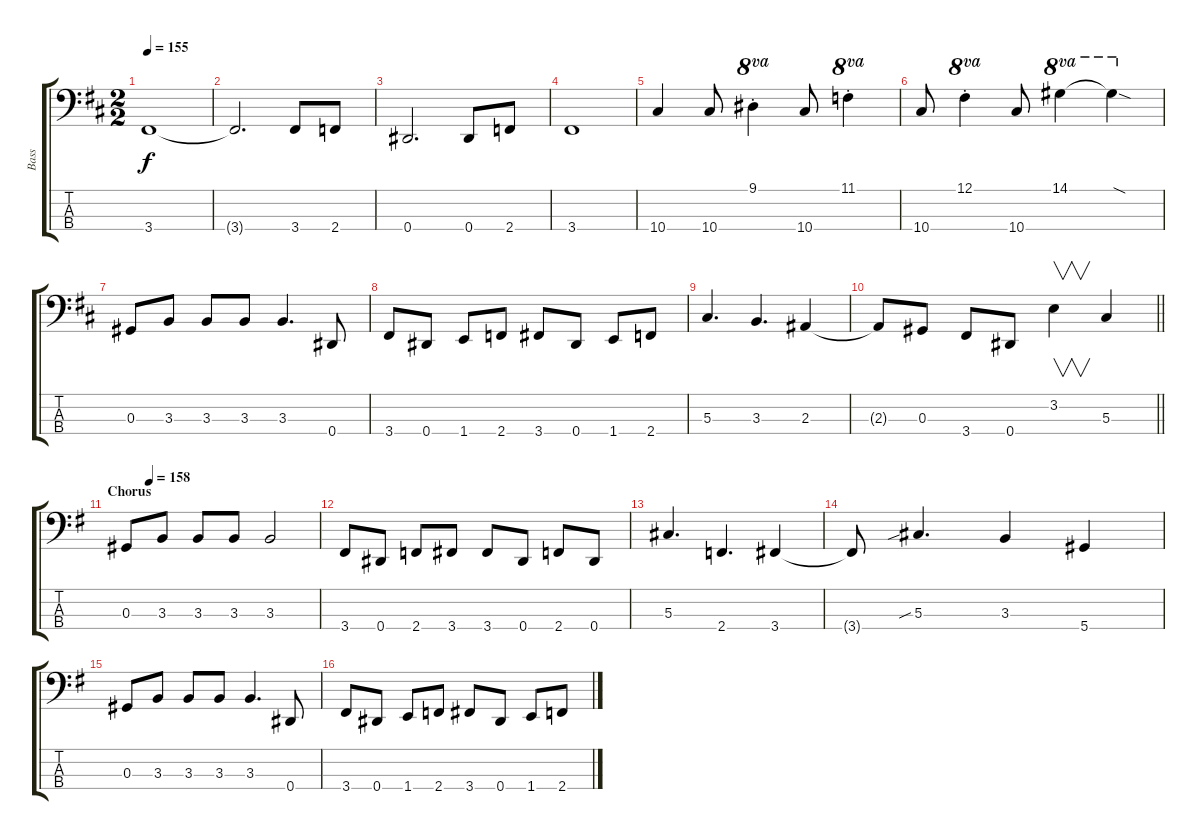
\track ("Bass" "Bass") {instrument electricbassfinger}
\staff {score tabs}
\tuning (Gb2 Db2 Ab1 Eb1) {hide}
\ts (2 2)
\tempo 155
\clef f4
\ks d
3.4.1{dy f} |
3.4{t}.2{d} 3.4.8 2.4.8 |
0.4.2{d} 0.4.8 2.4.8 |
3.4.1 |
10.4.4 10.4.8 9.1{st}.4{ot 8va} 10.4.8 11.1{st}.4{ot 8va} |
10.4.8 12.1{st}.4{ot 8va} 10.4.8 14.1.4{ot 8va} 14.1{sod t}.4{ot 8va} |
0.3.8 3.3.8 3.3.8 3.3.8 3.3.4{d} 0.4.8 |
3.4.8 0.4.8 1.4.8 2.4.8 3.4.8 0.4.8 1.4.8 2.4.8 |
5.3.4{d} 3.3.4{d} 2.3.4 |
\barLineRight lightlight
2.3{t}.8 0.3.8 3.4.8 0.4.8 3.2.4{v} 5.3.4 |
\section ("" "Chorus")
\tempo (158 0.125)
\ks g
0.3.8 3.3.8 3.3.8 3.3.8 3.3.2 |
3.4.8 0.4.8 2.4.8 3.4.8 3.4.8 0.4.8 2.4.8 0.4.8 |
5.3.4{d} 2.4.4{d} 3.4.4 |
3.4{t}.8 5.3{sib}.4{d} 3.3.4 5.4.4 |
0.3.8 3.3.8 3.3.8 3.3.8 3.3.4{d} 0.4.8 |
3.4.8 0.4.8 1.4.8 2.4.8 3.4.8 0.4.8 1.4.8 2.4.8
